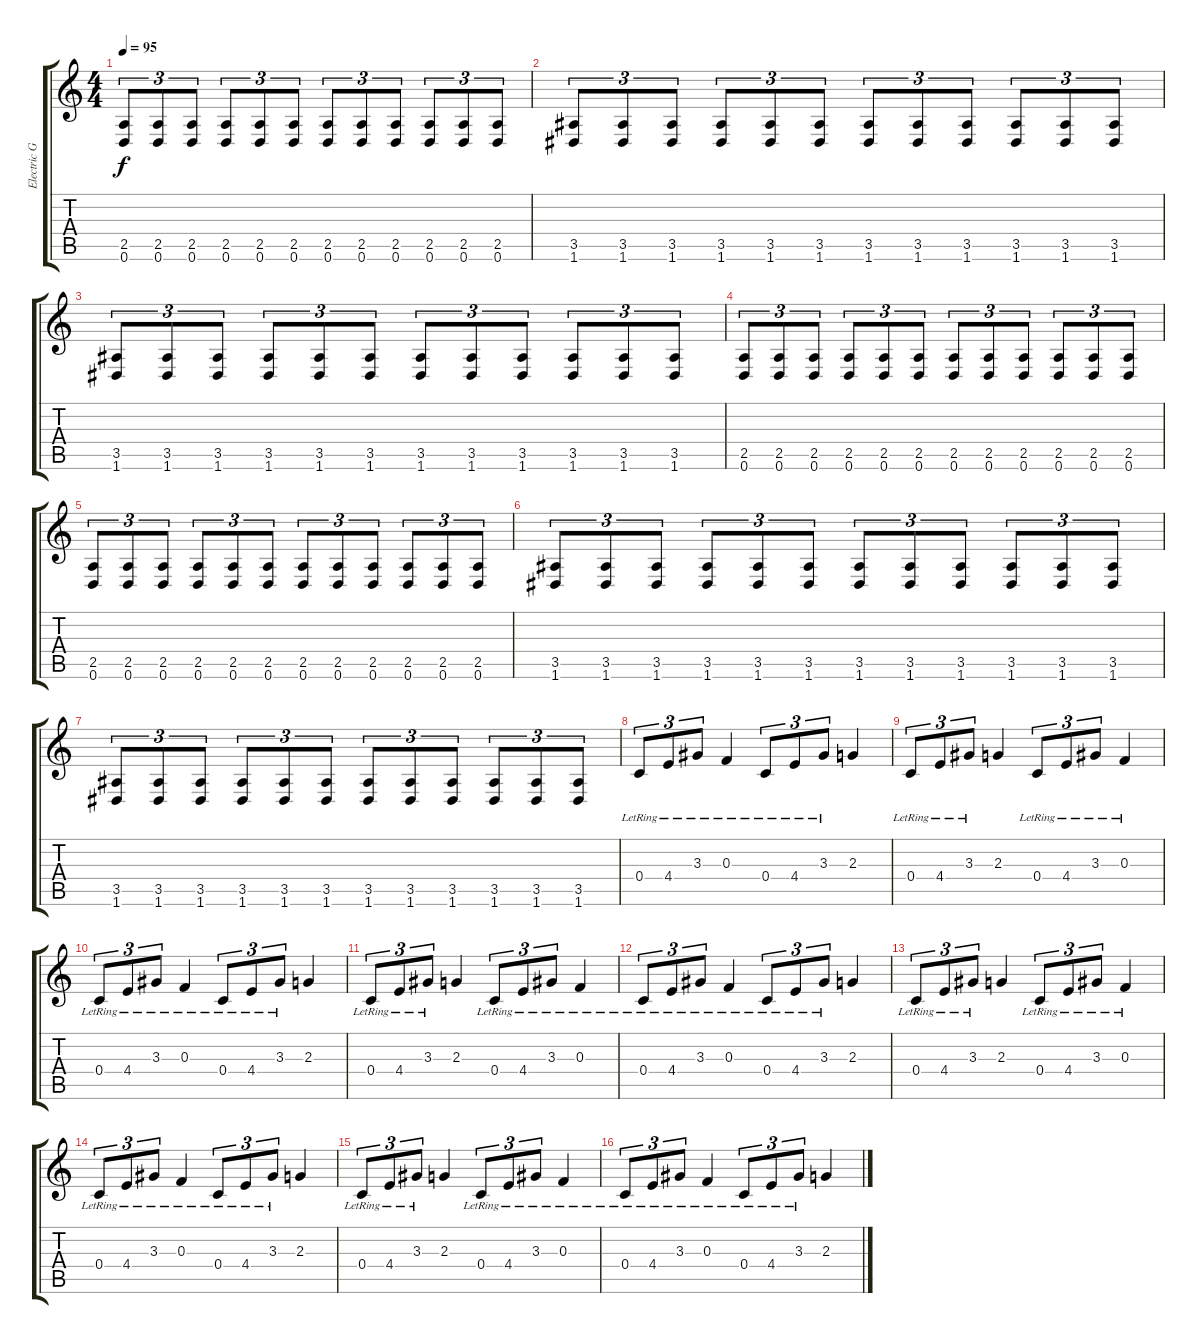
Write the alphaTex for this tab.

\track ("Electric Guitar 1" "Electric G") {instrument distortionguitar}
\staff {score tabs}
\tuning (D4 A3 F3 C3 G2 D2) {hide}
\ts (4 4)
\tempo 95
\clef g2
\ks c
(2.5 0.6).8{tu (3 2) dy f} (2.5 0.6).8{tu (3 2)} (2.5 0.6).8{tu (3 2)} (2.5 0.6).8{tu (3 2)} (2.5 0.6).8{tu (3 2)} (2.5 0.6).8{tu (3 2)} (2.5 0.6).8{tu (3 2)} (2.5 0.6).8{tu (3 2)} (2.5 0.6).8{tu (3 2)} (2.5 0.6).8{tu (3 2)} (2.5 0.6).8{tu (3 2)} (2.5 0.6).8{tu (3 2)} |
(3.5 1.6).8{tu (3 2)} (3.5 1.6).8{tu (3 2)} (3.5 1.6).8{tu (3 2)} (3.5 1.6).8{tu (3 2)} (3.5 1.6).8{tu (3 2)} (3.5 1.6).8{tu (3 2)} (3.5 1.6).8{tu (3 2)} (3.5 1.6).8{tu (3 2)} (3.5 1.6).8{tu (3 2)} (3.5 1.6).8{tu (3 2)} (3.5 1.6).8{tu (3 2)} (3.5 1.6).8{tu (3 2)} |
(3.5 1.6).8{tu (3 2)} (3.5 1.6).8{tu (3 2)} (3.5 1.6).8{tu (3 2)} (3.5 1.6).8{tu (3 2)} (3.5 1.6).8{tu (3 2)} (3.5 1.6).8{tu (3 2)} (3.5 1.6).8{tu (3 2)} (3.5 1.6).8{tu (3 2)} (3.5 1.6).8{tu (3 2)} (3.5 1.6).8{tu (3 2)} (3.5 1.6).8{tu (3 2)} (3.5 1.6).8{tu (3 2)} |
(2.5 0.6).8{tu (3 2)} (2.5 0.6).8{tu (3 2)} (2.5 0.6).8{tu (3 2)} (2.5 0.6).8{tu (3 2)} (2.5 0.6).8{tu (3 2)} (2.5 0.6).8{tu (3 2)} (2.5 0.6).8{tu (3 2)} (2.5 0.6).8{tu (3 2)} (2.5 0.6).8{tu (3 2)} (2.5 0.6).8{tu (3 2)} (2.5 0.6).8{tu (3 2)} (2.5 0.6).8{tu (3 2)} |
(2.5 0.6).8{tu (3 2)} (2.5 0.6).8{tu (3 2)} (2.5 0.6).8{tu (3 2)} (2.5 0.6).8{tu (3 2)} (2.5 0.6).8{tu (3 2)} (2.5 0.6).8{tu (3 2)} (2.5 0.6).8{tu (3 2)} (2.5 0.6).8{tu (3 2)} (2.5 0.6).8{tu (3 2)} (2.5 0.6).8{tu (3 2)} (2.5 0.6).8{tu (3 2)} (2.5 0.6).8{tu (3 2)} |
(3.5 1.6).8{tu (3 2)} (3.5 1.6).8{tu (3 2)} (3.5 1.6).8{tu (3 2)} (3.5 1.6).8{tu (3 2)} (3.5 1.6).8{tu (3 2)} (3.5 1.6).8{tu (3 2)} (3.5 1.6).8{tu (3 2)} (3.5 1.6).8{tu (3 2)} (3.5 1.6).8{tu (3 2)} (3.5 1.6).8{tu (3 2)} (3.5 1.6).8{tu (3 2)} (3.5 1.6).8{tu (3 2)} |
(3.5 1.6).8{tu (3 2)} (3.5 1.6).8{tu (3 2)} (3.5 1.6).8{tu (3 2)} (3.5 1.6).8{tu (3 2)} (3.5 1.6).8{tu (3 2)} (3.5 1.6).8{tu (3 2)} (3.5 1.6).8{tu (3 2)} (3.5 1.6).8{tu (3 2)} (3.5 1.6).8{tu (3 2)} (3.5 1.6).8{tu (3 2)} (3.5 1.6).8{tu (3 2)} (3.5 1.6).8{tu (3 2)} |
0.4{lr}.8{tu (3 2)} 4.4{lr}.8{tu (3 2)} 3.3{lr}.8{tu (3 2)} 0.3{lr}.4 0.4{lr}.8{tu (3 2)} 4.4{lr}.8{tu (3 2)} 3.3{lr}.8{tu (3 2)} 2.3.4 |
0.4{lr}.8{tu (3 2)} 4.4{lr}.8{tu (3 2)} 3.3{lr}.8{tu (3 2)} 2.3.4 0.4{lr}.8{tu (3 2)} 4.4{lr}.8{tu (3 2)} 3.3{lr}.8{tu (3 2)} 0.3{lr}.4 |
0.4{lr}.8{tu (3 2)} 4.4{lr}.8{tu (3 2)} 3.3{lr}.8{tu (3 2)} 0.3{lr}.4 0.4{lr}.8{tu (3 2)} 4.4{lr}.8{tu (3 2)} 3.3{lr}.8{tu (3 2)} 2.3.4 |
0.4{lr}.8{tu (3 2)} 4.4{lr}.8{tu (3 2)} 3.3{lr}.8{tu (3 2)} 2.3.4 0.4{lr}.8{tu (3 2)} 4.4{lr}.8{tu (3 2)} 3.3{lr}.8{tu (3 2)} 0.3{lr}.4 |
0.4{lr}.8{tu (3 2)} 4.4{lr}.8{tu (3 2)} 3.3{lr}.8{tu (3 2)} 0.3{lr}.4 0.4{lr}.8{tu (3 2)} 4.4{lr}.8{tu (3 2)} 3.3{lr}.8{tu (3 2)} 2.3.4 |
0.4{lr}.8{tu (3 2)} 4.4{lr}.8{tu (3 2)} 3.3{lr}.8{tu (3 2)} 2.3.4 0.4{lr}.8{tu (3 2)} 4.4{lr}.8{tu (3 2)} 3.3{lr}.8{tu (3 2)} 0.3{lr}.4 |
0.4{lr}.8{tu (3 2)} 4.4{lr}.8{tu (3 2)} 3.3{lr}.8{tu (3 2)} 0.3{lr}.4 0.4{lr}.8{tu (3 2)} 4.4{lr}.8{tu (3 2)} 3.3{lr}.8{tu (3 2)} 2.3.4 |
0.4{lr}.8{tu (3 2)} 4.4{lr}.8{tu (3 2)} 3.3{lr}.8{tu (3 2)} 2.3.4 0.4{lr}.8{tu (3 2)} 4.4{lr}.8{tu (3 2)} 3.3{lr}.8{tu (3 2)} 0.3{lr}.4 |
0.4{lr}.8{tu (3 2)} 4.4{lr}.8{tu (3 2)} 3.3{lr}.8{tu (3 2)} 0.3{lr}.4 0.4{lr}.8{tu (3 2)} 4.4{lr}.8{tu (3 2)} 3.3{lr}.8{tu (3 2)} 2.3.4
